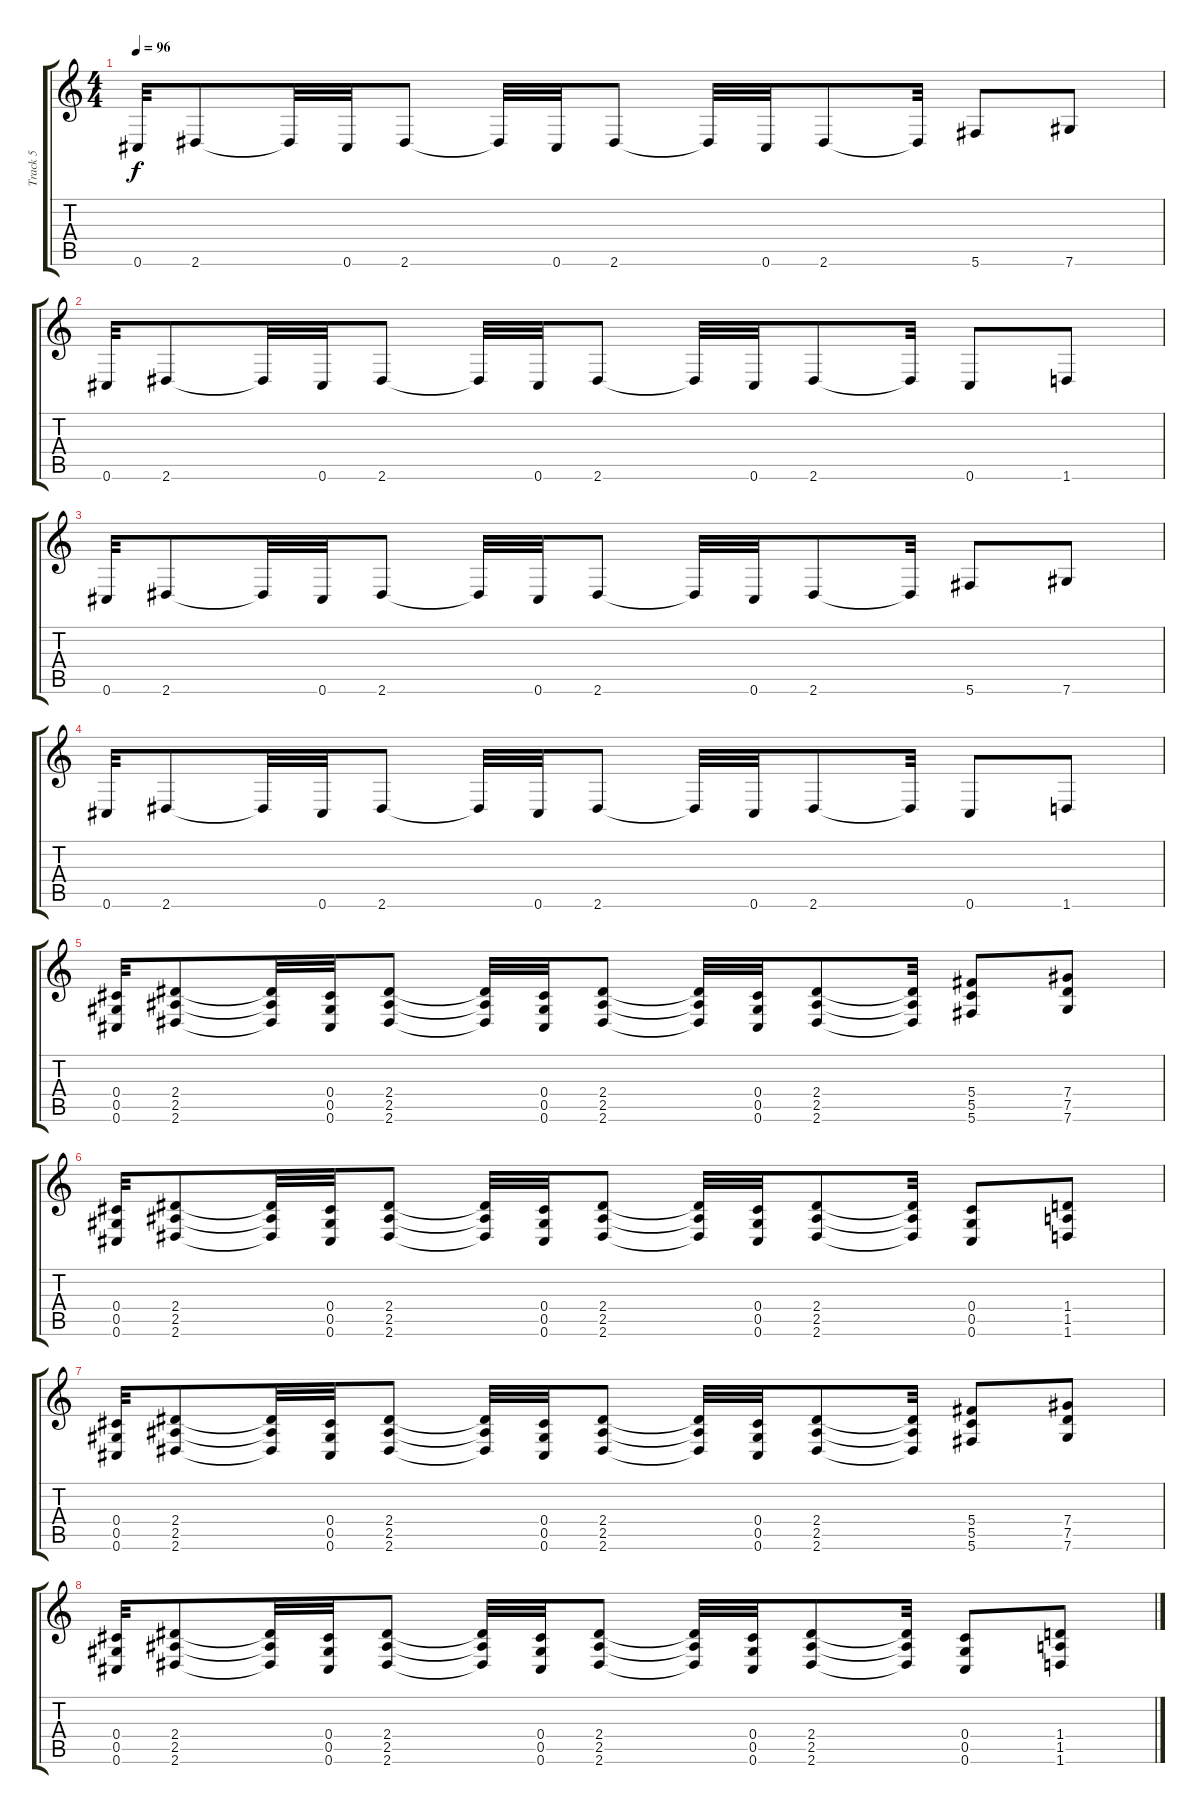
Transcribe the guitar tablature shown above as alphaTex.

\track ("Track 5" "Track 5") {instrument overdrivenguitar}
\staff {score tabs}
\tuning (Eb4 Bb3 Gb3 Db3 Ab2 Db2) {hide}
\ts (4 4)
\tempo 96
\clef g2
\ks c
0.6.32{dy f} 2.6.8 2.6{t}.32 0.6.32 2.6.8 2.6{t}.32 0.6.32 2.6.8 2.6{t}.32 0.6.32 2.6.8 2.6{t}.32 5.6.8 7.6.8 |
0.6.32 2.6.8 2.6{t}.32 0.6.32 2.6.8 2.6{t}.32 0.6.32 2.6.8 2.6{t}.32 0.6.32 2.6.8 2.6{t}.32 0.6.8 1.6.8 |
0.6.32 2.6.8 2.6{t}.32 0.6.32 2.6.8 2.6{t}.32 0.6.32 2.6.8 2.6{t}.32 0.6.32 2.6.8 2.6{t}.32 5.6.8 7.6.8 |
0.6.32 2.6.8 2.6{t}.32 0.6.32 2.6.8 2.6{t}.32 0.6.32 2.6.8 2.6{t}.32 0.6.32 2.6.8 2.6{t}.32 0.6.8 1.6.8 |
(0.4 0.5 0.6).32 (2.4 2.5 2.6).8 (2.4{t} 2.5{t} 2.6{t}).32 (0.4 0.5 0.6).32 (2.4 2.5 2.6).8 (2.4{t} 2.5{t} 2.6{t}).32 (0.4 0.5 0.6).32 (2.4 2.5 2.6).8 (2.4{t} 2.5{t} 2.6{t}).32 (0.4 0.5 0.6).32 (2.4 2.5 2.6).8 (2.4{t} 2.5{t} 2.6{t}).32 (5.4 5.5 5.6).8 (7.4 7.5 7.6).8 |
(0.4 0.5 0.6).32 (2.4 2.5 2.6).8 (2.4{t} 2.5{t} 2.6{t}).32 (0.4 0.5 0.6).32 (2.4 2.5 2.6).8 (2.4{t} 2.5{t} 2.6{t}).32 (0.4 0.5 0.6).32 (2.4 2.5 2.6).8 (2.4{t} 2.5{t} 2.6{t}).32 (0.4 0.5 0.6).32 (2.4 2.5 2.6).8 (2.4{t} 2.5{t} 2.6{t}).32 (0.4 0.5 0.6).8 (1.4 1.5 1.6).8 |
(0.4 0.5 0.6).32 (2.4 2.5 2.6).8 (2.4{t} 2.5{t} 2.6{t}).32 (0.4 0.5 0.6).32 (2.4 2.5 2.6).8 (2.4{t} 2.5{t} 2.6{t}).32 (0.4 0.5 0.6).32 (2.4 2.5 2.6).8 (2.4{t} 2.5{t} 2.6{t}).32 (0.4 0.5 0.6).32 (2.4 2.5 2.6).8 (2.4{t} 2.5{t} 2.6{t}).32 (5.4 5.5 5.6).8 (7.4 7.5 7.6).8 |
(0.4 0.5 0.6).32 (2.4 2.5 2.6).8 (2.4{t} 2.5{t} 2.6{t}).32 (0.4 0.5 0.6).32 (2.4 2.5 2.6).8 (2.4{t} 2.5{t} 2.6{t}).32 (0.4 0.5 0.6).32 (2.4 2.5 2.6).8 (2.4{t} 2.5{t} 2.6{t}).32 (0.4 0.5 0.6).32 (2.4 2.5 2.6).8 (2.4{t} 2.5{t} 2.6{t}).32 (0.4 0.5 0.6).8 (1.4 1.5 1.6).8
